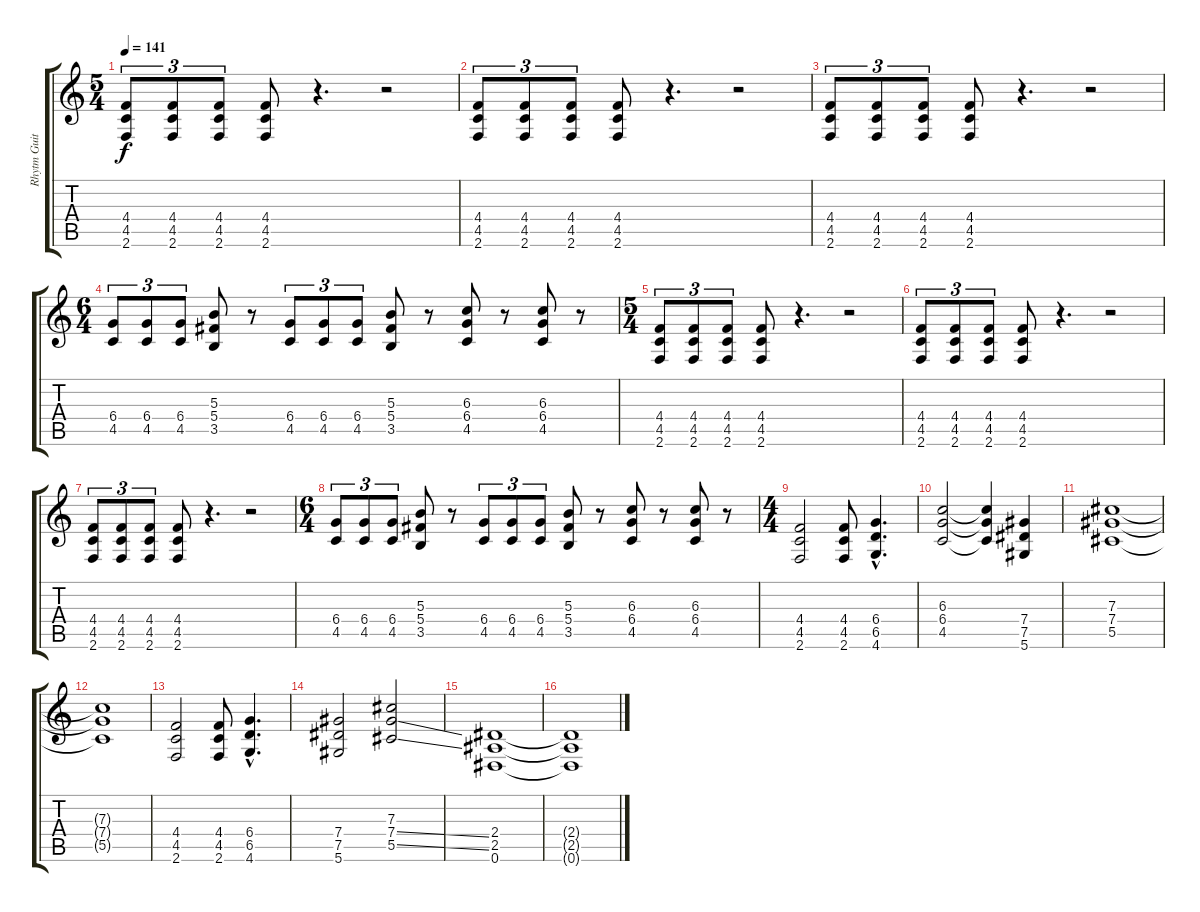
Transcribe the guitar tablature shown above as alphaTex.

\track ("Rhytm Guitar" "Rhytm Guit") {instrument distortionguitar}
\staff {score tabs}
\tuning (Eb4 Bb3 Gb3 Db3 Ab2 Eb2) {hide}
\ts (5 4)
\tempo 141
\clef g2
\ks c
(4.4 4.5 2.6).8{tu (3 2) dy f volume 13 instrument distortionguitar} (4.4 4.5 2.6).8{tu (3 2)} (4.4 4.5 2.6).8{tu (3 2)} (4.4 4.5 2.6).8 r.4{d} r.2 |
(4.4 4.5 2.6).8{tu (3 2)} (4.4 4.5 2.6).8{tu (3 2)} (4.4 4.5 2.6).8{tu (3 2)} (4.4 4.5 2.6).8 r.4{d} r.2 |
(4.4 4.5 2.6).8{tu (3 2)} (4.4 4.5 2.6).8{tu (3 2)} (4.4 4.5 2.6).8{tu (3 2)} (4.4 4.5 2.6).8 r.4{d} r.2 |
\ts (6 4)
(6.4 4.5).8{tu (3 2)} (6.4 4.5).8{tu (3 2)} (6.4 4.5).8{tu (3 2)} (5.3 5.4 3.5).8 r.8 (6.4 4.5).8{tu (3 2)} (6.4 4.5).8{tu (3 2)} (6.4 4.5).8{tu (3 2)} (5.3 5.4 3.5).8 r.8 (6.3 6.4 4.5).8 r.8 (6.3 6.4 4.5).8 r.8 |
\ts (5 4)
(4.4 4.5 2.6).8{tu (3 2)} (4.4 4.5 2.6).8{tu (3 2)} (4.4 4.5 2.6).8{tu (3 2)} (4.4 4.5 2.6).8 r.4{d} r.2 |
(4.4 4.5 2.6).8{tu (3 2)} (4.4 4.5 2.6).8{tu (3 2)} (4.4 4.5 2.6).8{tu (3 2)} (4.4 4.5 2.6).8 r.4{d} r.2 |
(4.4 4.5 2.6).8{tu (3 2)} (4.4 4.5 2.6).8{tu (3 2)} (4.4 4.5 2.6).8{tu (3 2)} (4.4 4.5 2.6).8 r.4{d} r.2 |
\ts (6 4)
(6.4 4.5).8{tu (3 2)} (6.4 4.5).8{tu (3 2)} (6.4 4.5).8{tu (3 2)} (5.3 5.4 3.5).8 r.8 (6.4 4.5).8{tu (3 2)} (6.4 4.5).8{tu (3 2)} (6.4 4.5).8{tu (3 2)} (5.3 5.4 3.5).8 r.8 (6.3 6.4 4.5).8 r.8 (6.3 6.4 4.5).8 r.8 |
\ts (4 4)
(4.4 4.5 2.6).2 (4.4 4.5 2.6).8 (6.4{hac} 6.5{hac} 4.6{hac}).4{d} |
(6.3 6.4 4.5).2 (6.3{t} 6.4{t} 4.5{t}).4 (7.4 7.5 5.6).4 |
(7.3 7.4 5.5).1 |
(7.3{t} 7.4{t} 5.5{t}).1 |
(4.4 4.5 2.6).2 (4.4 4.5 2.6).8 (6.4{hac} 6.5{hac} 4.6{hac}).4{d} |
(7.4 7.5 5.6).2 (7.3 7.4{ss} 5.5{ss}).2 |
(2.4 2.5 0.6).1 |
(2.4{t} 2.5{t} 0.6{t}).1
